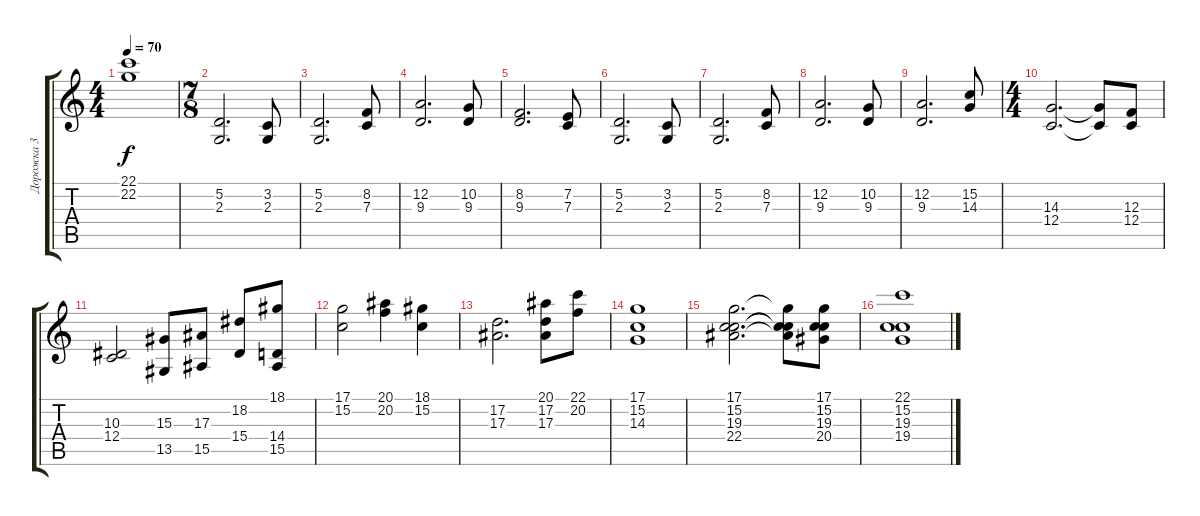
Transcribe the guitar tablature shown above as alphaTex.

\track ("Дорожка 3" "Дорожка 3") {instrument stringensemble1}
\staff {score tabs}
\tuning (D4 A3 F3 C3 G2 D2) {hide}
\ts (4 4)
\tempo 70
\clef g2
\ks c
(22.1 22.2).1{dy f} |
\ts (7 8)
(5.2 2.3).2{d} (3.2 2.3).8 |
(5.2 2.3).2{d} (8.2 7.3).8 |
(12.2 9.3).2{d} (10.2 9.3).8 |
(8.2 9.3).2{d} (7.2 7.3).8 |
(5.2 2.3).2{d} (3.2 2.3).8 |
(5.2 2.3).2{d} (8.2 7.3).8 |
(12.2 9.3).2{d} (10.2 9.3).8 |
(12.2 9.3).2{d} (15.2 14.3).8 |
\ts (4 4)
(14.3 12.4).2{d} (14.3{t} 12.4{t}).8 (12.3 12.4).8 |
(10.3 12.4).2 (15.3 13.5).8 (17.3 15.5).8 (18.2 15.4).8 (18.1 14.4 15.5).8 |
(17.1 15.2).2 (20.1 20.2).4 (18.1 15.2).4 |
(17.2 17.3).2{d} (20.1 17.2 17.3).8 (22.1 20.2).8 |
(17.1 15.2 14.3).1 |
(17.1 15.2 19.3 22.4).2{d} (17.1{t} 15.2{t} 19.3{t} 22.4{t}).8 (17.1 15.2 19.3 20.4).8 |
(22.1 15.2 19.3 19.4).1
